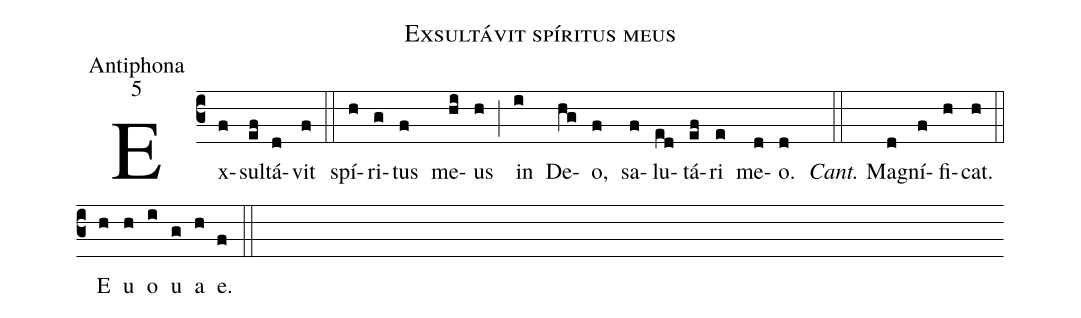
name:Exsultávit spíritus meus;
office-part:Antiphona;
mode:5;
%%
(c3) Ex(f)sul(ef)tá(d)vit(f) (::) spí(h)ri(g)tus(f) me(hi)us(h) (;) in(i) De(hg)o,(f) sa(f)lu(ed)tá(ef)ri(e) me(d)o.(d) (::)
<i>Cant.</i> M{a}(d)gní(f)fi(h)cat.(h) (::)
<eu> E(h) u(h) o(i) u(g) a(h) e.(f) </eu>(::)
